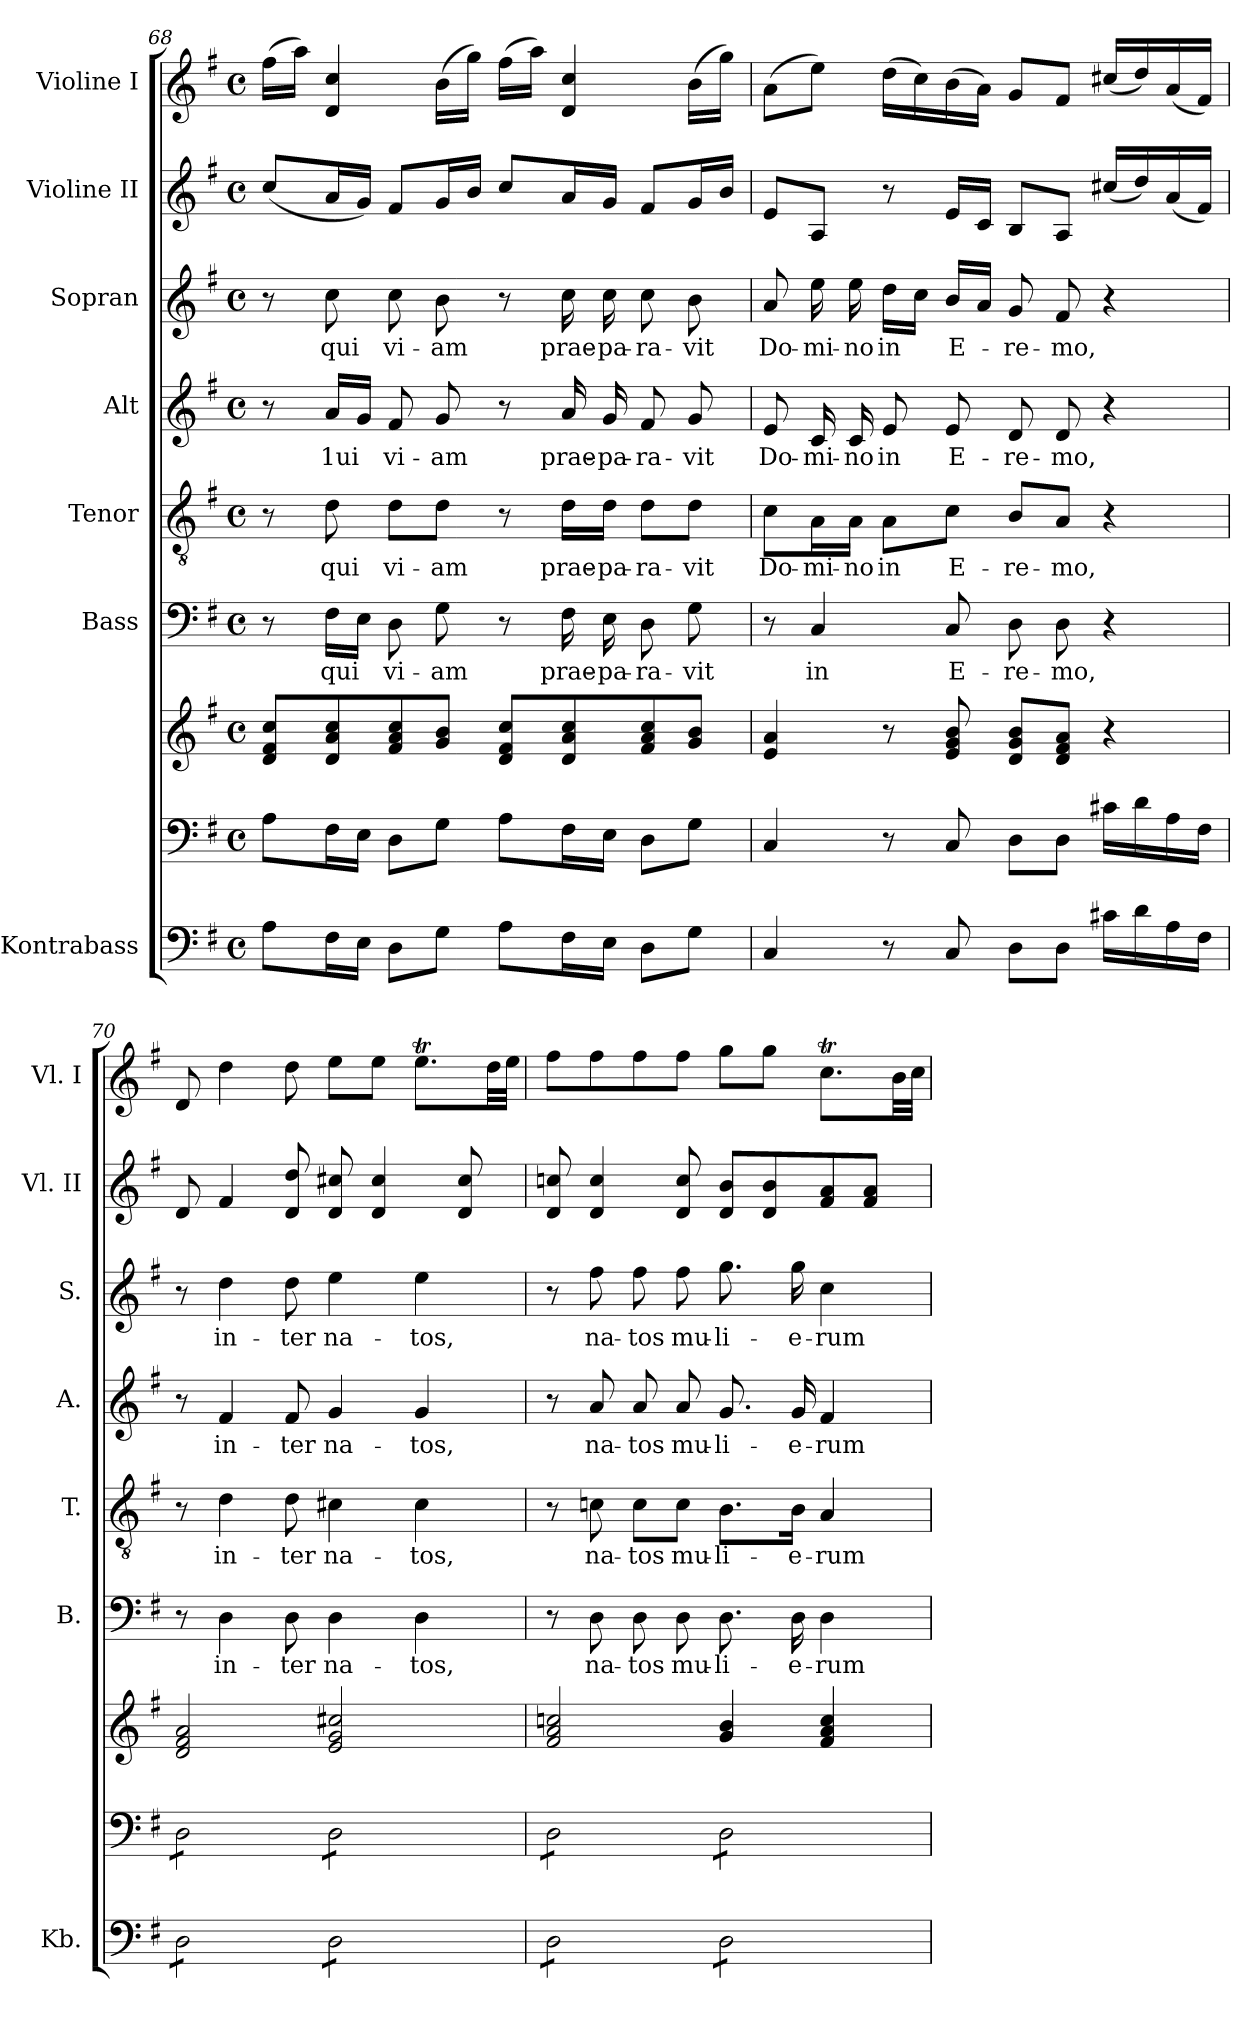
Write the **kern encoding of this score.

**kern	**kern	**kern	**kern	**text	**kern	**text	**kern	**text	**kern	**text	**kern	**kern
*part8	*part7	*part7	*part6	*part6	*part5	*part5	*part4	*part4	*part3	*part3	*part2	*part1
*staff9	*staff8	*staff7	*staff6	*staff6	*staff5	*staff5	*staff4	*staff4	*staff3	*staff3	*staff2	*staff1
*I"Kontrabass	*	*	*I"Bass	*	*I"Tenor	*	*I"Alt	*	*I"Sopran	*	*I"Violine II	*I"Violine I
*I'Kb.	*	*	*I'B.	*	*I'T.	*	*I'A.	*	*I'S.	*	*I'Vl. II	*I'Vl. I
!!LO:PB:g=z
*clefF4	*clefF4	*clefG2	*clefF4	*	*clefGv2	*	*clefG2	*	*clefG2	*	*clefG2	*clefG2
*ITrd7c12	*	*	*	*	*	*	*	*	*	*	*	*
*k[f#]	*k[f#]	*k[f#]	*k[f#]	*	*k[f#]	*	*k[f#]	*	*k[f#]	*	*k[f#]	*k[f#]
*G:	*G:	*G:	*G:	*	*G:	*	*G:	*	*G:	*	*G:	*G:
*M4/4	*M4/4	*M4/4	*M4/4	*	*M4/4	*	*M4/4	*	*M4/4	*	*M4/4	*M4/4
*met(c)	*met(c)	*met(c)	*met(c)	*	*met(c)	*	*met(c)	*	*met(c)	*	*met(c)	*met(c)
=68	=68	=68	=68	=68	=68	=68	=68	=68	=68	=68	=68	=68
8AA\L	8A\L	8d/ 8f#/ 8cc/L	8r	.	8r	.	8r	.	8r	.	(<8cc/L	(>16ff#\LL
.	.	.	.	.	.	.	.	.	.	.	.	16aa\JJ)
!	!	!	!	!LO:LY:b	!	!LO:LY:b	!	!LO:LY:b	!	!LO:LY:b	!	!
16FF#\L	16F#\L	8d/ 8a/ 8cc/	16F#\LL	qui	8d\	qui	16a/LL	1ui	8cc\	qui	16a/L	4d/ 4cc/
16EE\JJ	16E\JJ	.	16E\JJ	.	.	.	16g/JJ	.	.	.	16g/JJ)	.
!	!	!	!	!LO:LY:b	!	!LO:LY:b	!	!LO:LY:b	!	!LO:LY:b	!	!
8DD\L	8D\L	8f#/ 8a/ 8cc/	8D\	vi-	8d\L	vi-	8f#/	vi-	8cc\	vi-	8f#/L	.
!	!	!	!	!LO:LY:b	!	!LO:LY:b	!	!LO:LY:b	!	!LO:LY:b	!	!
8GG\J	8G\J	8g/ 8b/J	8G\	-am	8d\J	-am	8g/	-am	8b\	-am	16g/L	(>16b\LL
.	.	.	.	.	.	.	.	.	.	.	16b/JJ	16gg\JJ)
8AA\L	8A\L	8d/ 8f#/ 8cc/L	8r	.	8r	.	8r	.	8r	.	8cc/L	(>16ff#\LL
.	.	.	.	.	.	.	.	.	.	.	.	16aa\JJ)
!	!	!	!	!LO:LY:b	!	!LO:LY:b	!	!LO:LY:b	!	!LO:LY:b	!	!
16FF#\L	16F#\L	8d/ 8a/ 8cc/	16F#\	prae-	16d\LL	prae-	16a/	prae-	16cc\	prae-	16a/L	4d/ 4cc/
!	!	!	!	!LO:LY:b	!	!LO:LY:b	!	!LO:LY:b	!	!LO:LY:b	!	!
16EE\JJ	16E\JJ	.	16E\	-pa-	16d\JJ	-pa-	16g/	-pa-	16cc\	-pa-	16g/JJ	.
!	!	!	!	!LO:LY:b	!	!LO:LY:b	!	!LO:LY:b	!	!LO:LY:b	!	!
8DD\L	8D\L	8f#/ 8a/ 8cc/	8D\	-ra-	8d\L	-ra-	8f#/	-ra-	8cc\	-ra-	8f#/L	.
!	!	!	!	!LO:LY:b	!	!LO:LY:b	!	!LO:LY:b	!	!LO:LY:b	!	!
8GG\J	8G\J	8g/ 8b/J	8G\	-vit	8d\J	-vit	8g/	-vit	8b\	-vit	16g/L	(>16b\LL
.	.	.	.	.	.	.	.	.	.	.	16b/JJ	16gg\JJ)
=69	=69	=69	=69	=69	=69	=69	=69	=69	=69	=69	=69	=69
!	!	!	!	!	!	!LO:LY:b	!	!LO:LY:b	!	!LO:LY:b	!	!
4CC/	4C/	4e/ 4a/	8r	.	8c\L	Do-	8e/	Do-	8a/	Do-	8e/L	(>8a\L
!	!	!	!	!LO:LY:b	!	!LO:LY:b	!	!LO:LY:b	!	!LO:LY:b	!	!
.	.	.	4C/	in	16A\L	-mi-	16c/	-mi-	16ee\	-mi-	8A/J	8ee\J)
!	!	!	!	!	!	!LO:LY:b	!	!LO:LY:b	!	!LO:LY:b	!	!
.	.	.	.	.	16A\JJ	-no	16c/	-no	16ee\	-no	.	.
!	!	!	!	!	!	!LO:LY:b	!	!LO:LY:b	!	!LO:LY:b	!	!
8r	8r	8r	.	.	8A\L	in	8e/	in	16dd\LL	in	8r	(>16dd\LL
.	.	.	.	.	.	.	.	.	16cc\JJ	.	.	16cc\)
!	!	!	!	!LO:LY:b	!	!LO:LY:b	!	!LO:LY:b	!	!LO:LY:b	!	!
8CC/	8C/	8e/ 8g/ 8b/	8C/	E-	8c\J	E-	8e/	E-	16b/LL	E-	16e/LL	(>16b\
.	.	.	.	.	.	.	.	.	16a/JJ	.	16c/JJ	16a\JJ)
!	!	!	!	!LO:LY:b	!	!LO:LY:b	!	!LO:LY:b	!	!LO:LY:b	!	!
8DD\L	8D\L	8d/ 8g/ 8b/L	8D\	-re-	8B/L	-re-	8d/	-re-	8g/	-re-	8B/L	8g/L
!	!	!	!	!LO:LY:b	!	!LO:LY:b	!	!LO:LY:b	!	!LO:LY:b	!	!
8DD\J	8D\J	8d/ 8f#/ 8a/J	8D\	-mo,	8A/J	-mo,	8d/	-mo,	8f#/	-mo,	8A/J	8f#/J
16C#X\LL	16c#X\LL	4r	4r	.	4r	.	4r	.	4r	.	(<16cc#X/LL	(<16cc#X/LL
16D\	16d\	.	.	.	.	.	.	.	.	.	16dd/)	16dd/)
16AA\	16A\	.	.	.	.	.	.	.	.	.	(<16a/	(<16a/
16FF#\JJ	16F#\JJ	.	.	.	.	.	.	.	.	.	16f#/JJ)	16f#/JJ)
=70	=70	=70	=70	=70	=70	=70	=70	=70	=70	=70	=70	=70
*tremolo	*	*	*	*	*	*	*	*	*	*	*	*
*	*tremolo	*	*	*	*	*	*	*	*	*	*	*
8DD\L	8D\L	2d/ 2f#/ 2a/	8r	.	8r	.	8r	.	8r	.	8d/	8d/
!	!	!	!	!LO:LY:b	!	!LO:LY:b	!	!LO:LY:b	!	!LO:LY:b	!	!
8DD\	8D\	.	4D\	in-	4d\	in-	4f#/	in-	4dd\	in-	4f#/	4dd\
8DD\	8D\	.	.	.	.	.	.	.	.	.	.	.
!	!	!	!	!LO:LY:b	!	!LO:LY:b	!	!LO:LY:b	!	!LO:LY:b	!	!
8DD\J	8D\J	.	8D\	-ter	8d\	-ter	8f#/	-ter	8dd\	-ter	8d/ 8dd/	8dd\
!	!	!	!	!LO:LY:b	!	!LO:LY:b	!	!LO:LY:b	!	!LO:LY:b	!	!
8DD\L	8D\L	2e/ 2g/ 2cc#X/	4D\	na-	4c#X\	na-	4g/	na-	4ee\	na-	8d/ 8cc#X/	8ee\L
8DD\	8D\	.	.	.	.	.	.	.	.	.	4d/ 4cc#/	8ee\J
!	!	!	!	!LO:LY:b	!	!LO:LY:b	!	!LO:LY:b	!	!LO:LY:b	!	!
8DD\	8D\	.	4D\	-tos,	4c#\	-tos,	4g/	-tos,	4ee\	-tos,	.	8.eeT\L
8DD\J	8D\J	.	.	.	.	.	.	.	.	.	8d/ 8cc#/	.
.	.	.	.	.	.	.	.	.	.	.	.	32dd\LL
.	.	.	.	.	.	.	.	.	.	.	.	32ee\JJJ
=71	=71	=71	=71	=71	=71	=71	=71	=71	=71	=71	=71	=71
8DD\L	8D\L	2f#/ 2a/ 2ccn/	8r	.	8r	.	8r	.	8r	.	8d/ 8ccn/	8ff#\L
!	!	!	!	!LO:LY:b	!	!LO:LY:b	!	!LO:LY:b	!	!LO:LY:b	!	!
8DD\	8D\	.	8D\	na-	8cn\	na-	8a/	na-	8ff#\	na-	4d/ 4cc/	8ff#\
!	!	!	!	!LO:LY:b	!	!LO:LY:b	!	!LO:LY:b	!	!LO:LY:b	!	!
8DD\	8D\	.	8D\	-tos	8c\L	-tos	8a/	-tos	8ff#\	-tos	.	8ff#\
!	!	!	!	!LO:LY:b	!	!LO:LY:b	!	!LO:LY:b	!	!LO:LY:b	!	!
8DD\J	8D\J	.	8D\	mu-	8c\J	mu-	8a/	mu-	8ff#\	mu-	8d/ 8cc/	8ff#\J
!	!	!	!	!LO:LY:b	!	!LO:LY:b	!	!LO:LY:b	!	!LO:LY:b	!	!
8DD\L	8D\L	4g/ 4b/	8.D\	-li-	8.B\L	-li-	8.g/	-li-	8.gg\	-li-	8d/ 8b/L	8gg\L
8DD\	8D\	.	.	.	.	.	.	.	.	.	8d/ 8b/	8gg\J
!	!	!	!	!LO:LY:b	!	!LO:LY:b	!	!LO:LY:b	!	!LO:LY:b	!	!
.	.	.	16D\	-e-	16B\Jk	-e-	16g/	-e-	16gg\	-e-	.	.
!	!	!	!	!LO:LY:b	!	!LO:LY:b	!	!LO:LY:b	!	!LO:LY:b	!	!
8DD\	8D\	4f#/ 4a/ 4cc/	4D\	-rum	4A/	-rum	4f#/	-rum	4cc\	-rum	8f#/ 8a/	8.ccT\L
8DD\J	8D\J	.	.	.	.	.	.	.	.	.	8f#/ 8a/J	.
*	*Xtremolo	*	*	*	*	*	*	*	*	*	*	*
*Xtremolo	*	*	*	*	*	*	*	*	*	*	*	*
.	.	.	.	.	.	.	.	.	.	.	.	32b\LL
.	.	.	.	.	.	.	.	.	.	.	.	32cc\JJJ
=	=	=	=	=	=	=	=	=	=	=	=	=
*-	*-	*-	*-	*-	*-	*-	*-	*-	*-	*-	*-	*-
